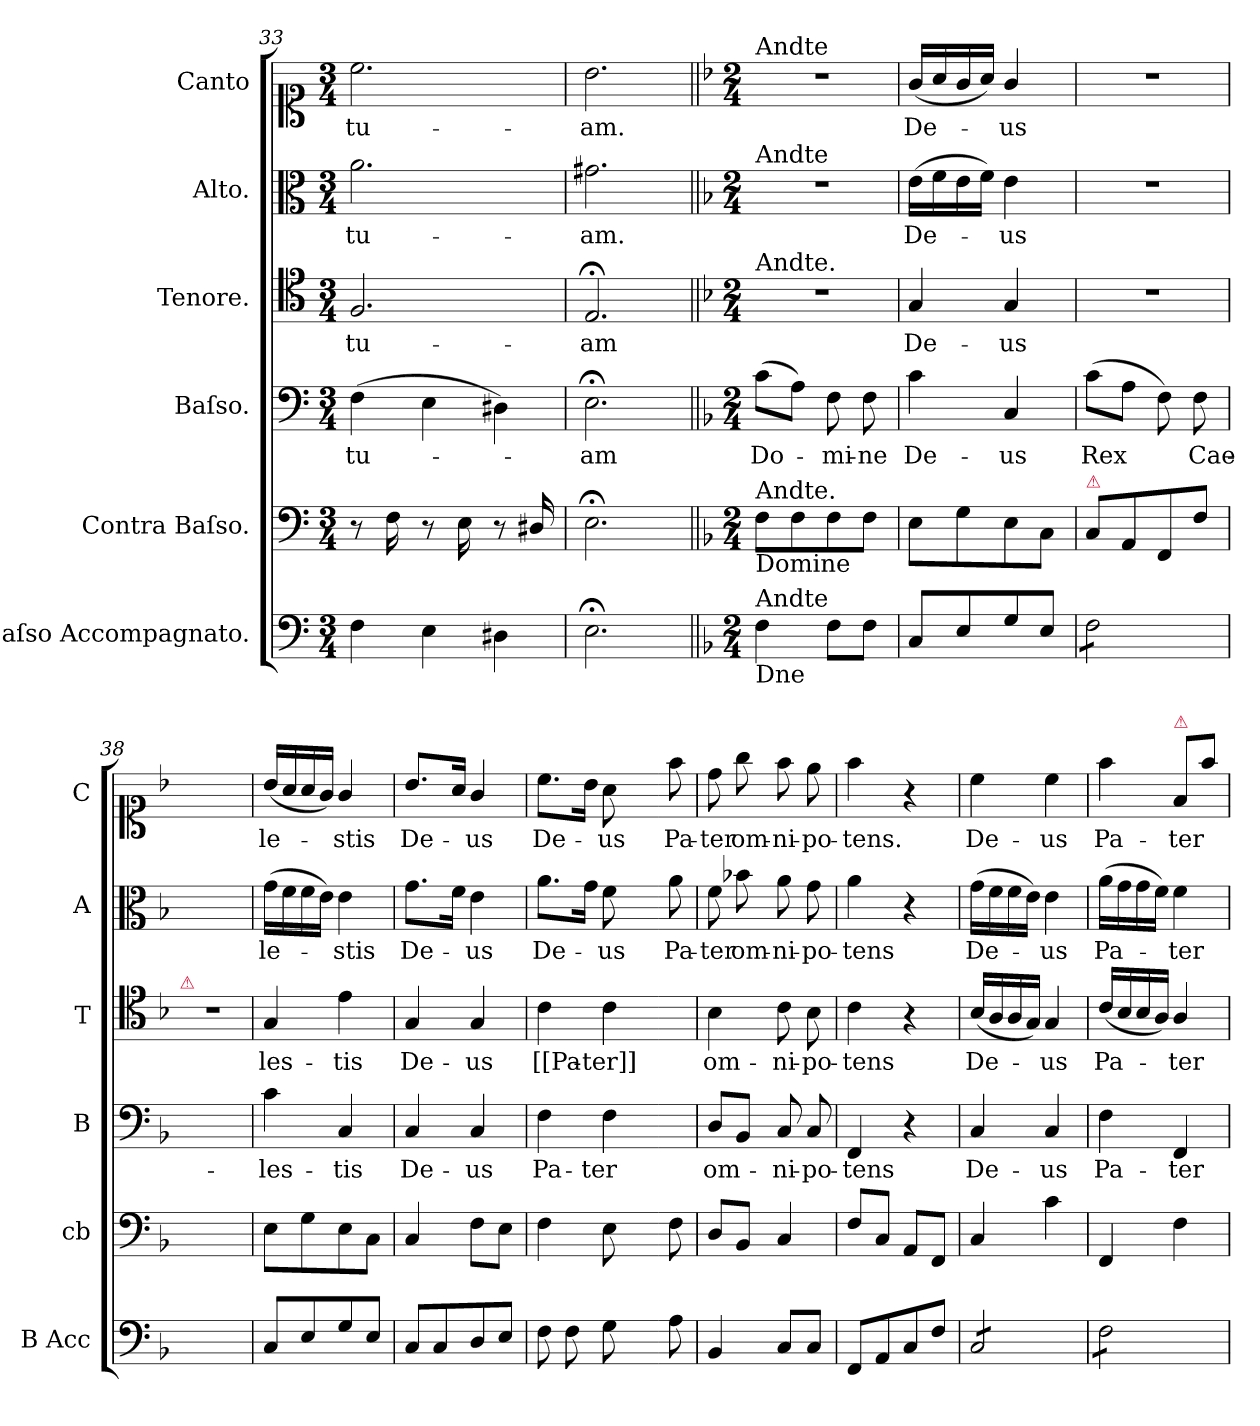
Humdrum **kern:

**kern	**kern	**kern	**text	**kern	**text	**kern	**text	**dynam	**kern	**text	**dynam
*part6	*part5	*part4	*part4	*part3	*part3	*part2	*part2	*part2	*part1	*part1	*part1
*staff6	*staff5	*staff4	*staff4	*staff3	*staff3	*staff2	*staff2	*staff2	*staff1	*staff1	*staff1
*I"Baſso Accompagnato.	*I"Contra Baſso.	*I"Baſso.	*	*I"Tenore.	*	*I"Alto.	*	*	*I"Canto	*	*
*I'B Acc	*I'cb	*I'B	*	*I'T	*	*I'A	*	*	*I'C	*	*
*clefF4	*clefF4	*clefF4	*	*clefC4	*	*clefC3	*	*	*clefC1	*	*
*k[]	*k[]	*k[]	*	*k[]	*	*k[]	*	*	*k[]	*	*
*M3/4	*M3/4	*M3/4	*	*M3/4	*	*M3/4	*	*	*M3/4	*	*
=33	=33	=33	=33	=33	=33	=33	=33	=33	=33	=33	=33
!	!	!	!	!	!	!	!	!LO:DY:b	!	!	!LO:DY:b
4F\	8r	(4F\	tu-	2.F/	tu-	2.a\	tu-	po	2.cc\	tu-	po
!	!LO:N:vis=16	!	!	!	!	!	!	!	!	!	!
.	8F\	.	.	.	.	.	.	.	.	.	.
4E\	8r	4E\	.	.	.	.	.	.	.	.	.
!	!LO:N:vis=16	!	!	!	!	!	!	!	!	!	!
.	8E\	.	.	.	.	.	.	.	.	.	.
4D#X\	8r	4D#X\)	.	.	.	.	.	.	.	.	.
!	!LO:N:vis=16	!	!	!	!	!	!	!	!	!	!
.	8D#X/	.	.	.	.	.	.	.	.	.	.
=34	=34	=34	=34	=34	=34	=34	=34	=34	=34	=34	=34
2.E;<\	2.E;<\	2.E;<\	-am	2.E;</	-am	2.g#X\	-am.	.	2.b\	-am.	.
=35||	=35||	=35||	=35||	=35||	=35||	=35||	=35||	=35||	=35||	=35||	=35||
*k[b-]	*k[b-]	*k[b-]	*	*k[b-]	*	*k[b-]	*	*	*k[b-]	*	*
*M2/4	*M2/4	*M2/4	*	*M2/4	*	*M2/4	*	*	*M2/4	*	*
!	!	!	!	!	!	!	!	!	!LO:TX:a:t=Andte	!	!
!	!	!	!	!	!	!LO:TX:a:t=Andte	!	!	!	!	!
!	!	!	!	!LO:TX:a:t=Andte.	!	!	!	!	!	!	!
!	!LO:TX:b:t=Domine	!	!	!	!	!	!	!	!	!	!
!	!LO:TX:a:t=Andte.	!	!	!	!	!	!	!	!	!	!
!LO:TX:b:t=Dne	!	!	!	!	!	!	!	!	!	!	!
!LO:TX:a:t=Andte	!	!	!	!	!	!	!	!	!	!	!
4F\	8F\L	(8c\L	Do-	2r	.	2r	.	.	2r	.	.
.	8F\	8A\J)	.	.	.	.	.	.	.	.	.
8F\L	8F\	8F\	-mi-	.	.	.	.	.	.	.	.
8F\J	8F\J	8F\	-ne	.	.	.	.	.	.	.	.
=36	=36	=36	=36	=36	=36	=36	=36	=36	=36	=36	=36
8C/L	8E\L	4c\	De-	4G/	De-	(16e\LL	De-	.	(16g/LL	De-	.
.	.	.	.	.	.	16f\	.	.	16a/	.	.
8E/	8G\	.	.	.	.	16e\	.	.	16g/	.	.
.	.	.	.	.	.	16f\JJ)	.	.	16a/JJ)	.	.
8G/	8E\	4C/	-us	4G/	-us	4e\	-us	.	4g/	-us	.
8E/J	8C\J	.	.	.	.	.	.	.	.	.	.
=37	=37	=37	=37	=37	=37	=37	=37	=37	=37	=37	=37
!	!LO:TX:a:color=crimson:t=⚠	!	!	!	!	!	!	!	!	!	!
*tremolo	*	*	*	*	*	*	*	*	*	*	*
8F\L	8C/L	(8c\L	Rex	2r	.	2r	.	.	2r	.	.
8F\	8AA/	8A\J	.	.	.	.	.	.	.	.	.
8F\	8FF/	8F\)	.	.	.	.	.	.	.	.	.
8F\J	8F\J	8F\	Cae-	.	.	.	.	.	.	.	.
*Xtremolo	*	*	*	*	*	*	*	*	*	*	*
=38	=38	=38	=38	=38	=38	=38	=38	=38	=38	=38	=38
!	!	!	!	!LO:TX:a:color=crimson:t=⚠	!	!	!	!	!	!	!
2ryy	2ryy	2ryy	.	2r	.	2ryy	.	.	2ryy	.	.
=39	=39	=39	=39	=39	=39	=39	=39	=39	=39	=39	=39
8C/L	8E\L	4c\	-les-	4G/	les-	(16g\LL	le-	.	(16b-/LL	le-	.
.	.	.	.	.	.	16f\	.	.	16a/	.	.
8E/	8G\	.	.	.	.	16f\	.	.	16a/	.	.
.	.	.	.	.	.	16e\JJ)	.	.	16g/JJ)	.	.
8G/	8E\	4C/	-tis	4e\	-tis	4e\	-stis	.	4g/	-stis	.
8E/J	8C\J	.	.	.	.	.	.	.	.	.	.
=40	=40	=40	=40	=40	=40	=40	=40	=40	=40	=40	=40
8C/L	4C/	4C/	De-	4G/	De-	8.g\L	De-	.	8.b-/L	De-	.
8C/	.	.	.	.	.	.	.	.	.	.	.
.	.	.	.	.	.	16f\Jk	.	.	16a/Jk	.	.
8D/	8F\L	4C/	-us	4G/	-us	4e\	-us	.	4g/	-us	.
8E/J	8E\J	.	.	.	.	.	.	.	.	.	.
=41	=41	=41	=41	=41	=41	=41	=41	=41	=41	=41	=41
!	!	!	!	!	!	!	!LO:LY:i	!	!	!	!
8F\	4F\	4F\	Pa-	4c\	[[Pa-	8.a\L	De-	.	8.cc\L	De-	.
8F\	.	.	.	.	.	.	.	.	.	.	.
.	.	.	.	.	.	16g\Jk	.	.	16b-\Jk	.	.
!	!	!	!	!	!	!	!LO:LY:i	!	!	!	!
8G\	8E\	4F\	-ter	4c\	-ter]]	8f\	-us	.	8a\	-us	.
8ryy	8ryy	.	.	.	.	8ryy	.	.	8ryy	.	.
=-	=-	=-	=-	=-	=-	=-	=-	=-	=-	=-	=-
8A\	8F\	8ryy	.	8ryy	.	8a\	Pa-	.	8ff\	Pa-	.
=42	=42	=42	=42	=42	=42	=42	=42	=42	=42	=42	=42
4BB-/	8D/L	8D/L	om-	4B-\	om-	8f\	-ter	.	8dd\	-ter	.
.	8BB-/J	8BB-/J	.	.	.	8b-X\	om-	.	8gg\	om-	.
8C/L	4C/	8C/	-ni-	8c\	-ni-	8a\	-ni-	.	8ff\	-ni-	.
8C/J	.	8C/	-po-	8B-\	-po-	8g\	-po-	.	8ee\	-po-	.
=43	=43	=43	=43	=43	=43	=43	=43	=43	=43	=43	=43
8FF/L	8F/L	4FF/	-tens	4c\	-tens	4a\	-tens	.	4ff\	-tens.	.
8AA/	8C/J	.	.	.	.	.	.	.	.	.	.
8C/	8AA/L	4r	.	4r	.	4r	.	.	4r	.	.
8F/J	8FF/J	.	.	.	.	.	.	.	.	.	.
=44	=44	=44	=44	=44	=44	=44	=44	=44	=44	=44	=44
!	!	!	!	!	!	!	!	!LO:DY:b:rj	!	!	!
*tremolo	*	*	*	*	*	*	*	*	*	*	*
8C/L	4C/	4C/	De-	(16B-/LL	De-	(16g\LL	De-	po	4cc\	De-	.
.	.	.	.	16A/	.	16f\	.	.	.	.	.
8C/	.	.	.	16A/	.	16f\	.	.	.	.	.
.	.	.	.	16G/JJ)	.	16e\JJ)	.	.	.	.	.
8C/	4c\	4C/	-us	4G/	-us	4e\	-us	.	4cc\	-us	.
8C/J	.	.	.	.	.	.	.	.	.	.	.
=45	=45	=45	=45	=45	=45	=45	=45	=45	=45	=45	=45
8F\L	4FF/	4F\	Pa-	(16c/LL	Pa-	(16a\LL	Pa-	.	4ff\	Pa-	.
.	.	.	.	16B-/	.	16g\	.	.	.	.	.
8F\	.	.	.	16B-/	.	16g\	.	.	.	.	.
.	.	.	.	16A/JJ)	.	16f\JJ)	.	.	.	.	.
!	!	!	!	!	!	!	!	!	!LO:TX:a:color=crimson:t=⚠	!	!
8F\	4F\	4FF/	-ter	4A/	-ter	4f\	-ter	.	8f/L	-ter	.
8F\J	.	.	.	.	.	.	.	.	8ff\J	.	.
*Xtremolo	*	*	*	*	*	*	*	*	*	*	*
=	=	=	=	=	=	=	=	=	=	=	=
*-	*-	*-	*-	*-	*-	*-	*-	*-	*-	*-	*-
